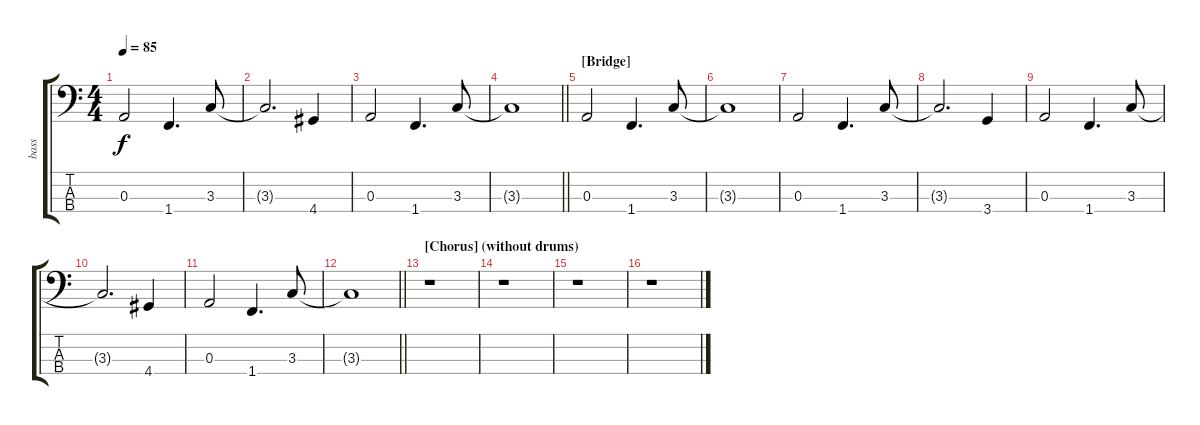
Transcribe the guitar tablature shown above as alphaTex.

\track ("bass" "bass") {instrument electricbassfinger}
\staff {score tabs}
\tuning (G2 D2 A1 E1) {hide}
\ts (4 4)
\tempo 85
\clef f4
\ks c
0.3.2{dy f} 1.4.4{d} 3.3.8 |
3.3{t}.2{d} 4.4.4 |
0.3.2 1.4.4{d} 3.3.8 |
\barLineRight lightlight
3.3{t}.1 |
\section ("" "[Bridge]")
0.3.2 1.4.4{d} 3.3.8 |
3.3{t}.1 |
0.3.2 1.4.4{d} 3.3.8 |
3.3{t}.2{d} 3.4.4 |
0.3.2 1.4.4{d} 3.3.8 |
3.3{t}.2{d} 4.4.4 |
0.3.2 1.4.4{d} 3.3.8 |
\barLineRight lightlight
3.3{t}.1 |
\section ("" "[Chorus] (without drums)")
r.1 |
r.1 |
r.1 |
r.1
